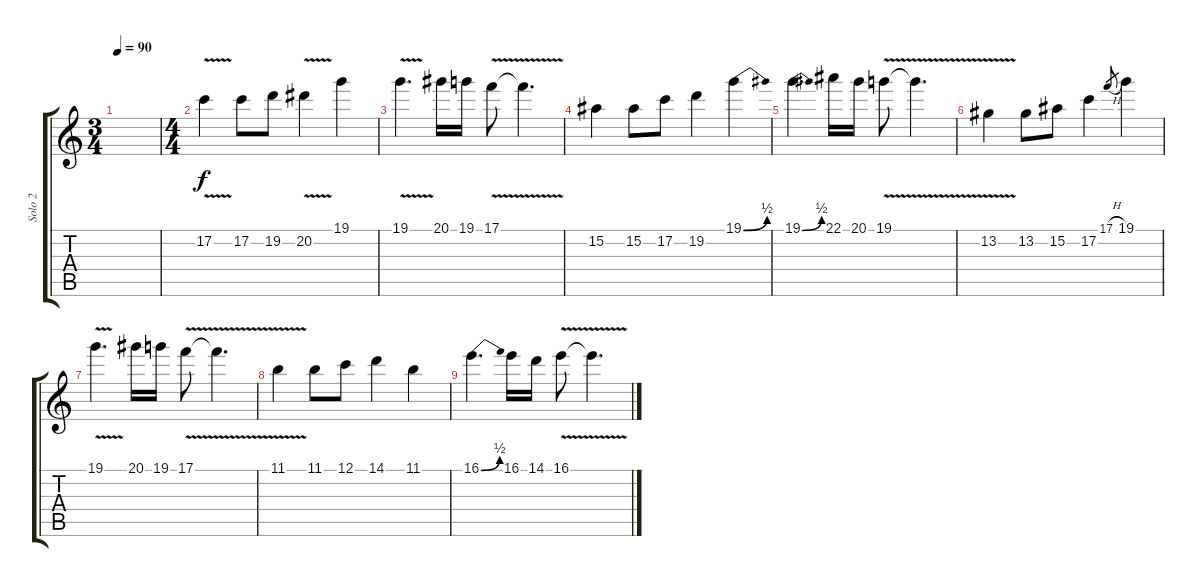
\track ("Solo 2" "Solo 2") {instrument distortionguitar}
\staff {score tabs}
\tuning (C4 G3 Eb3 Bb2 F2 C2) {hide}
\ts (3 4)
\tempo 90
\clef g2
\ks c
|
\ts (4 4)
17.2{v}.4 17.2.8 19.2.8 20.2{v}.4 19.1.4 |
19.1{v}.4{d} 20.1.16 19.1.16 17.1{v}.8 17.1{t}.4{d} |
15.2.4 15.2.8 17.2.8 19.2.4 19.1{be (bend 0 0 60 2)}.4 |
19.1{be (bend 0 0 60 2)}.4{d} 22.1.16 20.1.16 19.1{v}.8 19.1{t}.4{d} |
13.2{v}.4 13.2.8 15.2.8 17.2.4 17.1{h}.8{gr} 19.1.4 |
19.1{v}.4{d} 20.1.16 19.1.16 17.1{v}.8 17.1{t}.4{d} |
11.1{v}.4 11.1.8 12.1.8 14.1.4 11.1.4 |
16.1{be (bend 0 0 60 2)}.4{d} 16.1.16 14.1.16 16.1{v}.8 16.1{t}.4{d}
